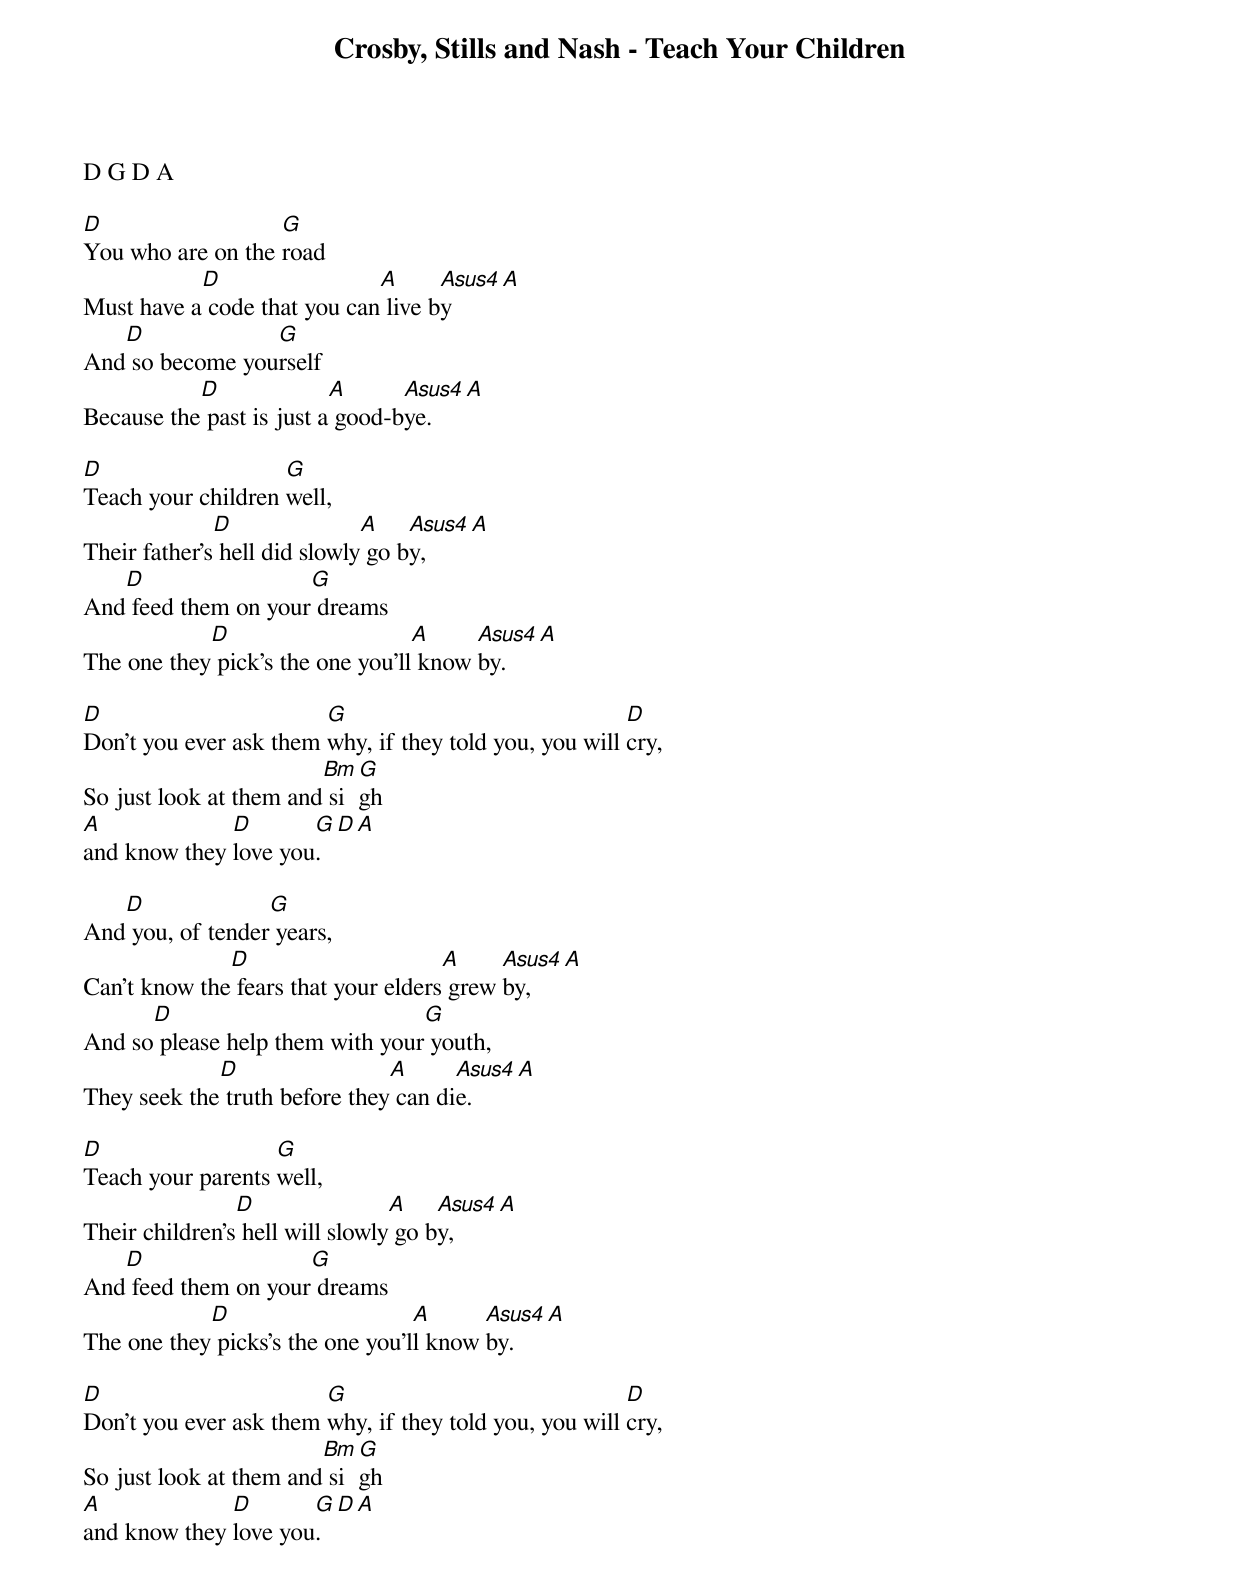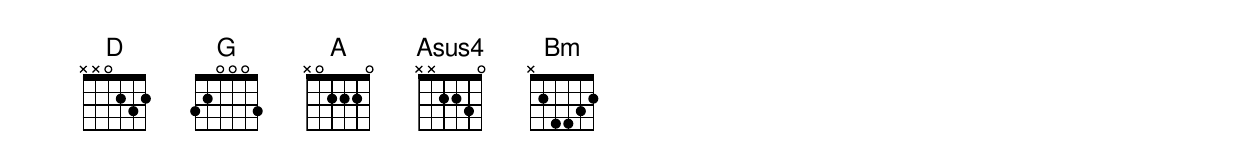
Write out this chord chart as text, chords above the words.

Crosby, Stills and Nash - Teach Your Children

D G D A

D                  G
You who are on the road
           D                 A      Asus4 A
Must have a code that you can live by
   D             G
And so become yourself
           D              A      Asus4 A
Because the past is just a good-bye.

D                   G
Teach your children well,
              D               A    Asus4 A
Their father's hell did slowly go by,
   D                 G
And feed them on your dreams
            D                     A     Asus4 A
The one they pick's the one you'll know by.

D                       G                               D
Don't you ever ask them why, if they told you, you will cry,
                        Bm G
So just look at them and sigh
A             D       G D A
and know they love you.

   D              G
And you, of tender years,
              D                      A     Asus4 A
Can't know the fears that your elders grew by,
      D                          G
And so please help them with your youth,
             D                 A      Asus4 A
They seek the truth before they can die.

D                  G
Teach your parents well,
                D                A    Asus4 A
Their children's hell will slowly go by,
   D                 G
And feed them on your dreams
            D                     A      Asus4 A
The one they picks's the one you'll know by.

D                       G                               D
Don't you ever ask them why, if they told you, you will cry,
                        Bm G
So just look at them and sigh
A             D       G D A
and know they love you.
